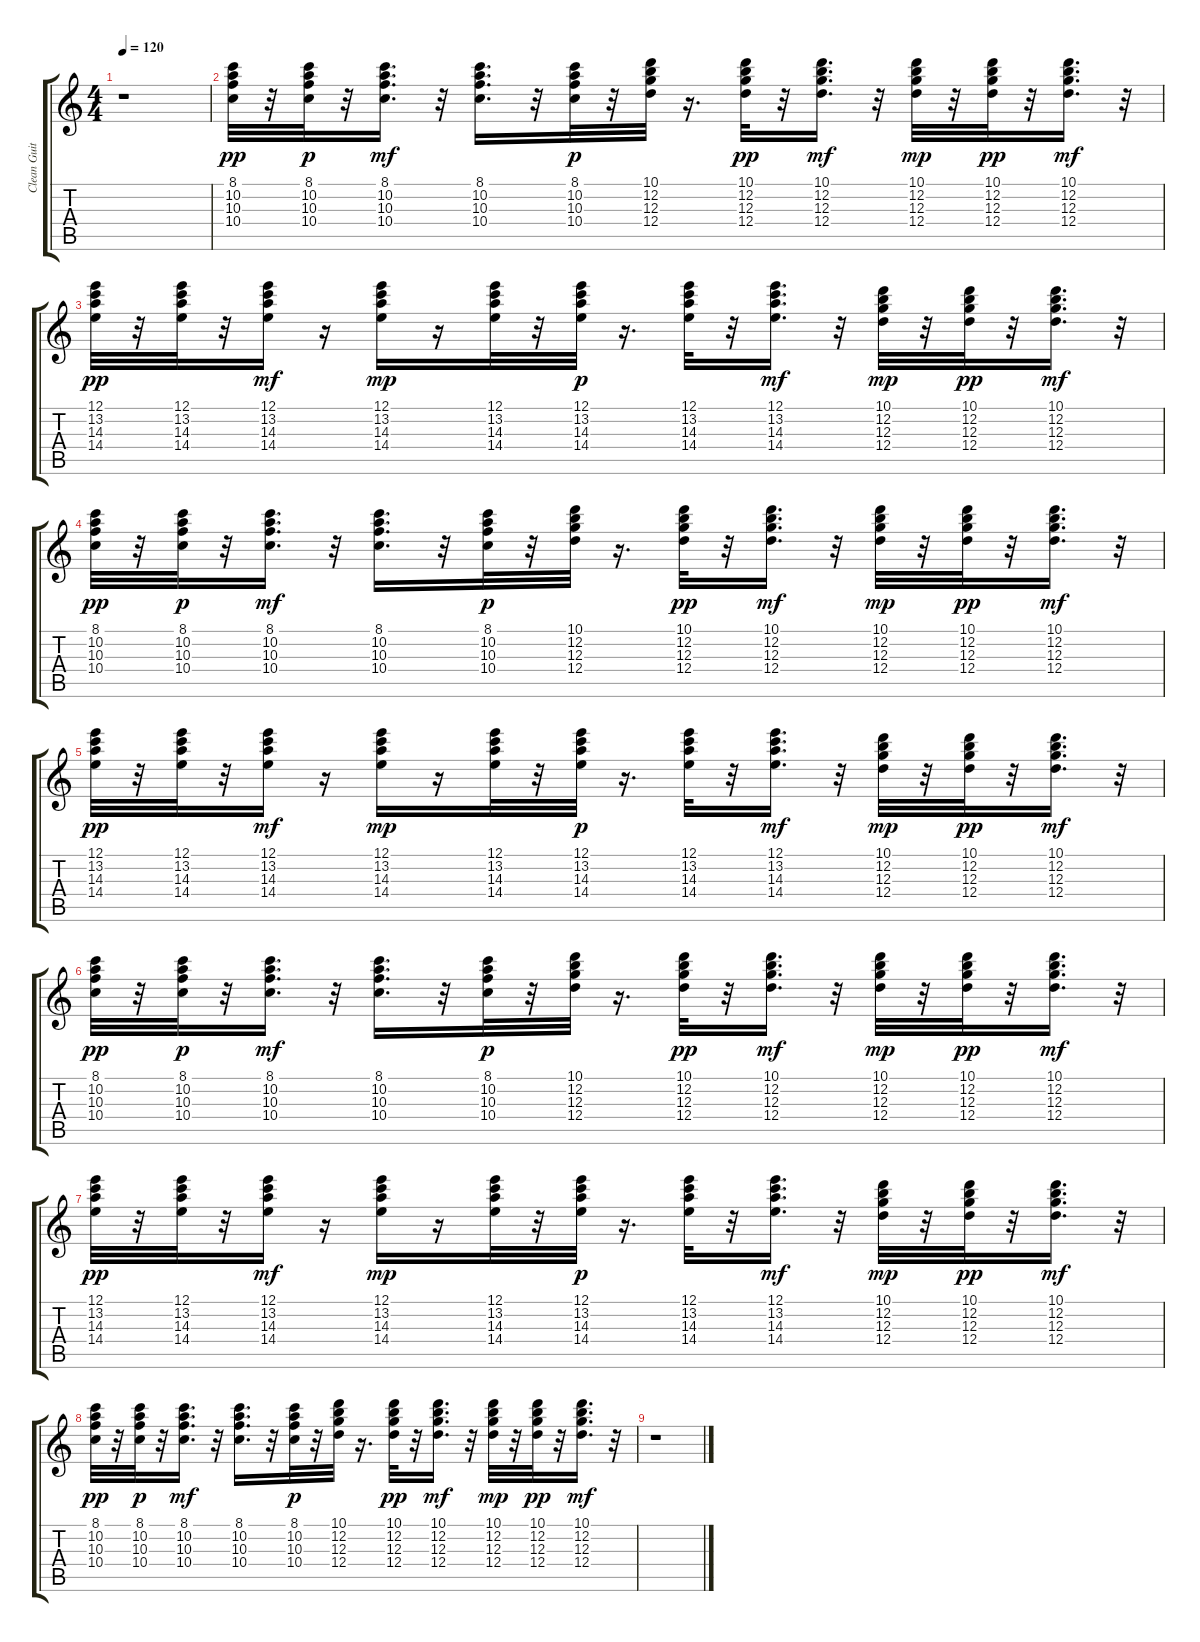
\track ("Clean Guitar" "Clean Guit") {instrument electricguitarclean}
\staff {score tabs}
\tuning (E4 B3 G3 D3 A2 E2) {hide}
\ts (4 4)
\tempo 120
\clef g2
\ks c
r.1{dy mf} |
(8.1 10.2 10.3 10.4).32{dy pp} r.32 (8.1 10.2 10.3 10.4).32{dy p} r.32 (8.1 10.2 10.3 10.4).16{d dy mf} r.32 (8.1 10.2 10.3 10.4).16{d} r.32 (8.1 10.2 10.3 10.4).32{dy p} r.32 (10.1 12.2 12.3 12.4).32 r.16{d} (10.1 12.2 12.3 12.4).32{dy pp} r.32 (10.1 12.2 12.3 12.4).16{d dy mf} r.32 (10.1 12.2 12.3 12.4).32{dy mp} r.32 (10.1 12.2 12.3 12.4).32{dy pp} r.32 (10.1 12.2 12.3 12.4).16{d dy mf} r.32 |
(12.1 13.2 14.3 14.4).32{dy pp} r.32 (12.1 13.2 14.3 14.4).32 r.32 (12.1 13.2 14.3 14.4).16{dy mf} r.16 (12.1 13.2 14.3 14.4).16{dy mp} r.16 (12.1 13.2 14.3 14.4).32 r.32 (12.1 13.2 14.3 14.4).32{dy p} r.16{d} (12.1 13.2 14.3 14.4).32 r.32 (12.1 13.2 14.3 14.4).16{d dy mf} r.32 (10.1 12.2 12.3 12.4).32{dy mp} r.32 (10.1 12.2 12.3 12.4).32{dy pp} r.32 (10.1 12.2 12.3 12.4).16{d dy mf} r.32 |
(8.1 10.2 10.3 10.4).32{dy pp} r.32 (8.1 10.2 10.3 10.4).32{dy p} r.32 (8.1 10.2 10.3 10.4).16{d dy mf} r.32 (8.1 10.2 10.3 10.4).16{d} r.32 (8.1 10.2 10.3 10.4).32{dy p} r.32 (10.1 12.2 12.3 12.4).32 r.16{d} (10.1 12.2 12.3 12.4).32{dy pp} r.32 (10.1 12.2 12.3 12.4).16{d dy mf} r.32 (10.1 12.2 12.3 12.4).32{dy mp} r.32 (10.1 12.2 12.3 12.4).32{dy pp} r.32 (10.1 12.2 12.3 12.4).16{d dy mf} r.32 |
(12.1 13.2 14.3 14.4).32{dy pp} r.32 (12.1 13.2 14.3 14.4).32 r.32 (12.1 13.2 14.3 14.4).16{dy mf} r.16 (12.1 13.2 14.3 14.4).16{dy mp} r.16 (12.1 13.2 14.3 14.4).32 r.32 (12.1 13.2 14.3 14.4).32{dy p} r.16{d} (12.1 13.2 14.3 14.4).32 r.32 (12.1 13.2 14.3 14.4).16{d dy mf} r.32 (10.1 12.2 12.3 12.4).32{dy mp} r.32 (10.1 12.2 12.3 12.4).32{dy pp} r.32 (10.1 12.2 12.3 12.4).16{d dy mf} r.32 |
(8.1 10.2 10.3 10.4).32{dy pp} r.32 (8.1 10.2 10.3 10.4).32{dy p} r.32 (8.1 10.2 10.3 10.4).16{d dy mf} r.32 (8.1 10.2 10.3 10.4).16{d} r.32 (8.1 10.2 10.3 10.4).32{dy p} r.32 (10.1 12.2 12.3 12.4).32 r.16{d} (10.1 12.2 12.3 12.4).32{dy pp} r.32 (10.1 12.2 12.3 12.4).16{d dy mf} r.32 (10.1 12.2 12.3 12.4).32{dy mp} r.32 (10.1 12.2 12.3 12.4).32{dy pp} r.32 (10.1 12.2 12.3 12.4).16{d dy mf} r.32 |
(12.1 13.2 14.3 14.4).32{dy pp} r.32 (12.1 13.2 14.3 14.4).32 r.32 (12.1 13.2 14.3 14.4).16{dy mf} r.16 (12.1 13.2 14.3 14.4).16{dy mp} r.16 (12.1 13.2 14.3 14.4).32 r.32 (12.1 13.2 14.3 14.4).32{dy p} r.16{d} (12.1 13.2 14.3 14.4).32 r.32 (12.1 13.2 14.3 14.4).16{d dy mf} r.32 (10.1 12.2 12.3 12.4).32{dy mp} r.32 (10.1 12.2 12.3 12.4).32{dy pp} r.32 (10.1 12.2 12.3 12.4).16{d dy mf} r.32 |
(8.1 10.2 10.3 10.4).32{dy pp} r.32 (8.1 10.2 10.3 10.4).32{dy p} r.32 (8.1 10.2 10.3 10.4).16{d dy mf} r.32 (8.1 10.2 10.3 10.4).16{d} r.32 (8.1 10.2 10.3 10.4).32{dy p} r.32 (10.1 12.2 12.3 12.4).32 r.16{d} (10.1 12.2 12.3 12.4).32{dy pp} r.32 (10.1 12.2 12.3 12.4).16{d dy mf} r.32 (10.1 12.2 12.3 12.4).32{dy mp} r.32 (10.1 12.2 12.3 12.4).32{dy pp} r.32 (10.1 12.2 12.3 12.4).16{d dy mf} r.32 |
r.1
